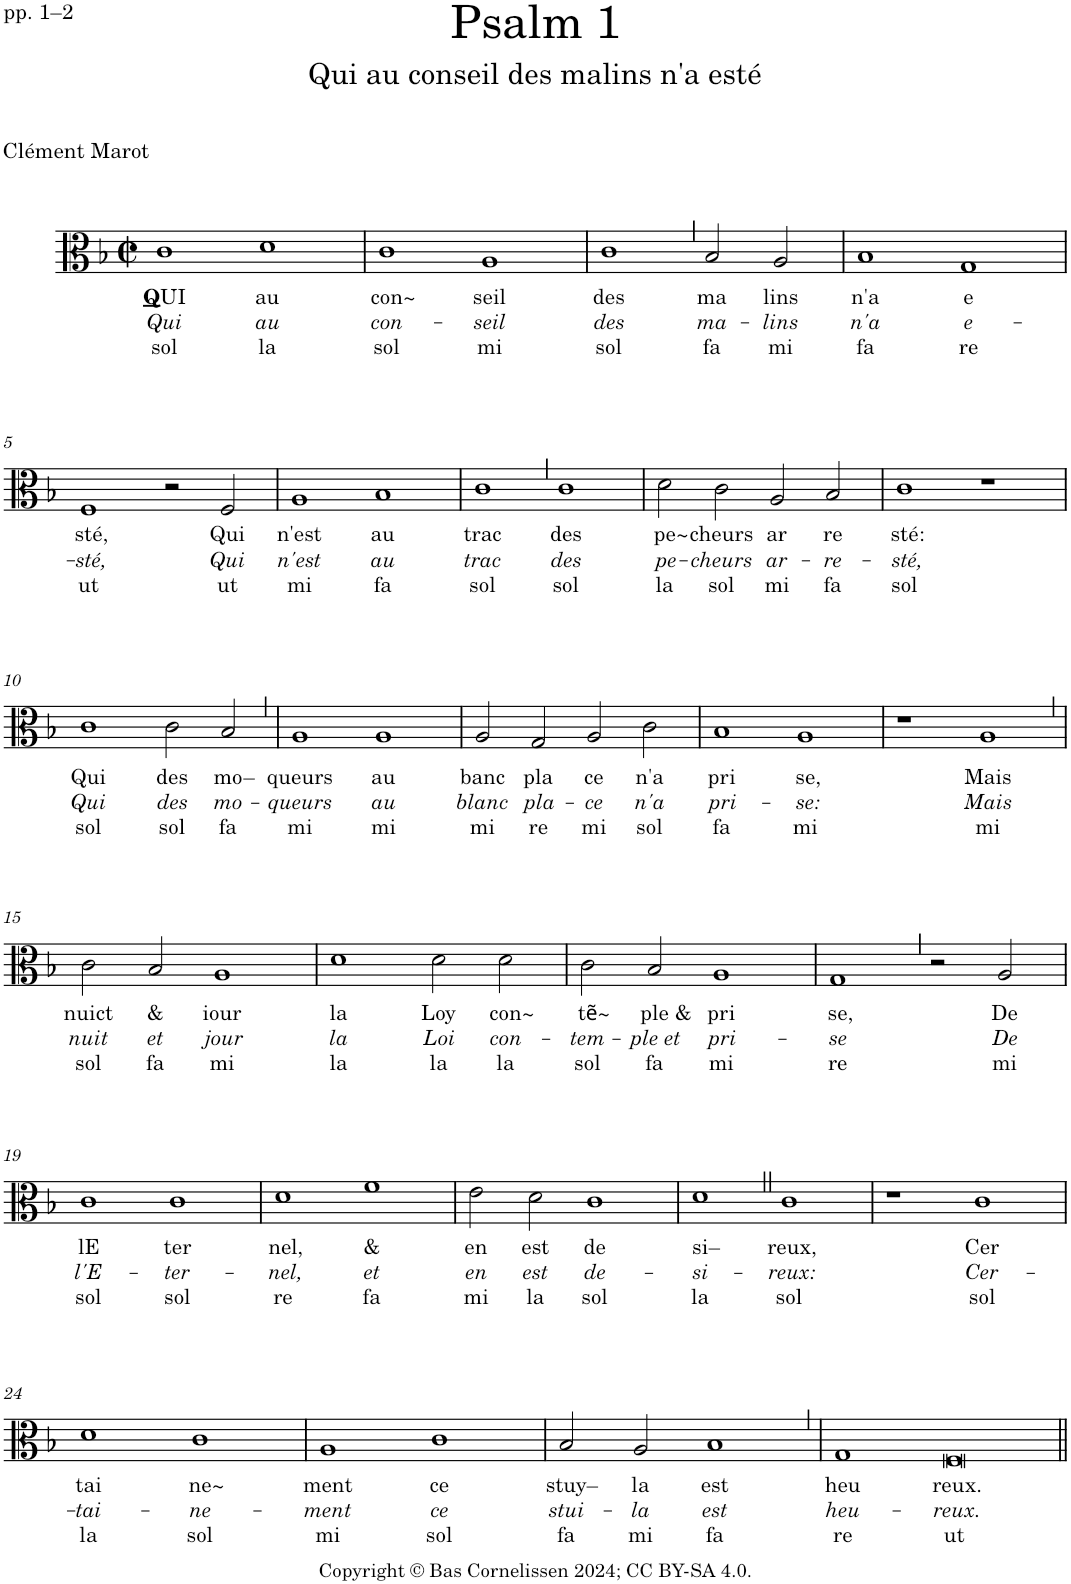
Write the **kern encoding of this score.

**kern	**text	**text	**text
*part1	*part1	*part1	*part1
*staff1	*staff1	*staff1	*staff1
*I"Voice	*	*	*
*I'Vo.	*	*	*
*clefC3	*	*	*
*k[b-]	*	*	*
*M4/2	*	*	*
*met(c|)	*	*	*
=1	=1	=1	=1
!	!LO:LY:b	!LO:LY:b	!LO:LY:b
1c	Q UI	Qui	sol
!	!LO:LY:b	!LO:LY:b	!LO:LY:b
1d	au	au	la
=2	=2	=2	=2
!	!LO:LY:b	!LO:LY:b	!LO:LY:b
1c	con~	con-	sol
!	!LO:LY:b	!LO:LY:b	!LO:LY:b
1A	seil	-seil	mi
=3	=3	=3	=3
!	!LO:LY:b	!LO:LY:b	!LO:LY:b
1cZ	des	des	sol
!	!LO:LY:b	!LO:LY:b	!LO:LY:b
2B-/	ma	ma-	fa
!	!LO:LY:b	!LO:LY:b	!LO:LY:b
2A/	lins	-lins	mi
=4	=4	=4	=4
!	!LO:LY:b	!LO:LY:b	!LO:LY:b
1B-	n'a	n'a	fa
!	!LO:LY:b	!LO:LY:b	!LO:LY:b
1G	e	e-	re
!!LO:LB:g=z
=5	=5	=5	=5
!	!LO:LY:b	!LO:LY:b	!LO:LY:b
1F	sté,	-sté,	ut
2r	.	.	.
!	!LO:LY:b	!LO:LY:b	!LO:LY:b
2F/	Qui	Qui	ut
=6	=6	=6	=6
!	!LO:LY:b	!LO:LY:b	!LO:LY:b
1A	n'est	n'est	mi
!	!LO:LY:b	!LO:LY:b	!LO:LY:b
1B-	au	au	fa
=7	=7	=7	=7
!	!LO:LY:b	!LO:LY:b	!LO:LY:b
1cZ	trac	trac	sol
!	!LO:LY:b	!LO:LY:b	!LO:LY:b
1c	des	des	sol
=8	=8	=8	=8
!	!LO:LY:b	!LO:LY:b	!LO:LY:b
2d\	pe~	pe-	la
!	!LO:LY:b	!LO:LY:b	!LO:LY:b
2c\	cheurs	-cheurs	sol
!	!LO:LY:b	!LO:LY:b	!LO:LY:b
2A/	ar	ar-	mi
!	!LO:LY:b	!LO:LY:b	!LO:LY:b
2B-/	re	-re-	fa
=9	=9	=9	=9
!	!LO:LY:b	!LO:LY:b	!LO:LY:b
1c	sté:	-sté,	sol
1r	.	.	.
!!LO:LB:g=z
=10	=10	=10	=10
!	!LO:LY:b	!LO:LY:b	!LO:LY:b
1c	Qui	Qui	sol
!	!LO:LY:b	!LO:LY:b	!LO:LY:b
2c\	des	des	sol
!	!LO:LY:b	!LO:LY:b	!LO:LY:b
2B-Z/	mo–	mo-	fa
=11	=11	=11	=11
!	!LO:LY:b	!LO:LY:b	!LO:LY:b
1A	queurs	-queurs	mi
!	!LO:LY:b	!LO:LY:b	!LO:LY:b
1A	au	au	mi
=12	=12	=12	=12
!	!LO:LY:b	!LO:LY:b	!LO:LY:b
2A/	banc	blanc	mi
!	!LO:LY:b	!LO:LY:b	!LO:LY:b
2G/	pla	pla-	re
!	!LO:LY:b	!LO:LY:b	!LO:LY:b
2A/	ce	-ce	mi
!	!LO:LY:b	!LO:LY:b	!LO:LY:b
2c\	n'a	n'a	sol
=13	=13	=13	=13
!	!LO:LY:b	!LO:LY:b	!LO:LY:b
1B-	pri	pri-	fa
!	!LO:LY:b	!LO:LY:b	!LO:LY:b
1A	se,	-se:	mi
=14	=14	=14	=14
1r	.	.	.
!	!LO:LY:b	!LO:LY:b	!LO:LY:b
1AZ	Mais	Mais	mi
!!LO:LB:g=z
=15	=15	=15	=15
!	!LO:LY:b	!LO:LY:b	!LO:LY:b
2c\	nuict	nuit	sol
!	!LO:LY:b	!LO:LY:b	!LO:LY:b
2B-/	&	et	fa
!	!LO:LY:b	!LO:LY:b	!LO:LY:b
1A	iour	jour	mi
=16	=16	=16	=16
!	!LO:LY:b	!LO:LY:b	!LO:LY:b
1d	la	la	la
!	!LO:LY:b	!LO:LY:b	!LO:LY:b
2d\	Loy	Loi	la
!	!LO:LY:b	!LO:LY:b	!LO:LY:b
2d\	con~	con-	la
=17	=17	=17	=17
!	!LO:LY:b	!LO:LY:b	!LO:LY:b
2c\	tẽ~	-tem-	sol
!	!LO:LY:b	!LO:LY:b	!LO:LY:b
2B-/	ple &	-ple et	fa
!	!LO:LY:b	!LO:LY:b	!LO:LY:b
1A	pri	pri-	mi
=18	=18	=18	=18
!	!LO:LY:b	!LO:LY:b	!LO:LY:b
1GZ	se,	-se	re
2r	.	.	.
!	!LO:LY:b	!LO:LY:b	!LO:LY:b
2A/	De	De	mi
!!LO:LB:g=z
=19	=19	=19	=19
!	!LO:LY:b	!LO:LY:b	!LO:LY:b
1c	lE	l'E-	sol
!	!LO:LY:b	!LO:LY:b	!LO:LY:b
1c	ter	-ter-	sol
=20	=20	=20	=20
!	!LO:LY:b	!LO:LY:b	!LO:LY:b
1d	nel,	-nel,	re
!	!LO:LY:b	!LO:LY:b	!LO:LY:b
1f	&	et	fa
=21	=21	=21	=21
!	!LO:LY:b	!LO:LY:b	!LO:LY:b
2e\	en	en	mi
!	!LO:LY:b	!LO:LY:b	!LO:LY:b
2d\	est	est	la
!	!LO:LY:b	!LO:LY:b	!LO:LY:b
1c	de	de-	sol
=22	=22	=22	=22
!	!LO:LY:b	!LO:LY:b	!LO:LY:b
1dZ	si–	-si-	la
!	!LO:LY:b	!LO:LY:b	!LO:LY:b
1c	reux,	-reux:	sol
=23	=23	=23	=23
1r	.	.	.
!	!LO:LY:b	!LO:LY:b	!LO:LY:b
1c	Cer	Cer-	sol
!!LO:LB:g=z
=24	=24	=24	=24
!	!LO:LY:b	!LO:LY:b	!LO:LY:b
1d	tai	-tai-	la
!	!LO:LY:b	!LO:LY:b	!LO:LY:b
1c	ne~	-ne-	sol
=25	=25	=25	=25
!	!LO:LY:b	!LO:LY:b	!LO:LY:b
1A	ment	-ment	mi
!	!LO:LY:b	!LO:LY:b	!LO:LY:b
1c	ce	ce	sol
=26	=26	=26	=26
!	!LO:LY:b	!LO:LY:b	!LO:LY:b
2B-/	stuy–	stui-	fa
!	!LO:LY:b	!LO:LY:b	!LO:LY:b
2A/	la	-la	mi
!	!LO:LY:b	!LO:LY:b	!LO:LY:b
1B-Z	est	est	fa
=27	=27	=27	=27
!	!LO:LY:b	!LO:LY:b	!LO:LY:b
1G	heu	heu-	re
!	!LO:LY:b	!LO:LY:b	!LO:LY:b
1F	reux.	-reux.	ut
=||	=||	=||	=||
*-	*-	*-	*-
